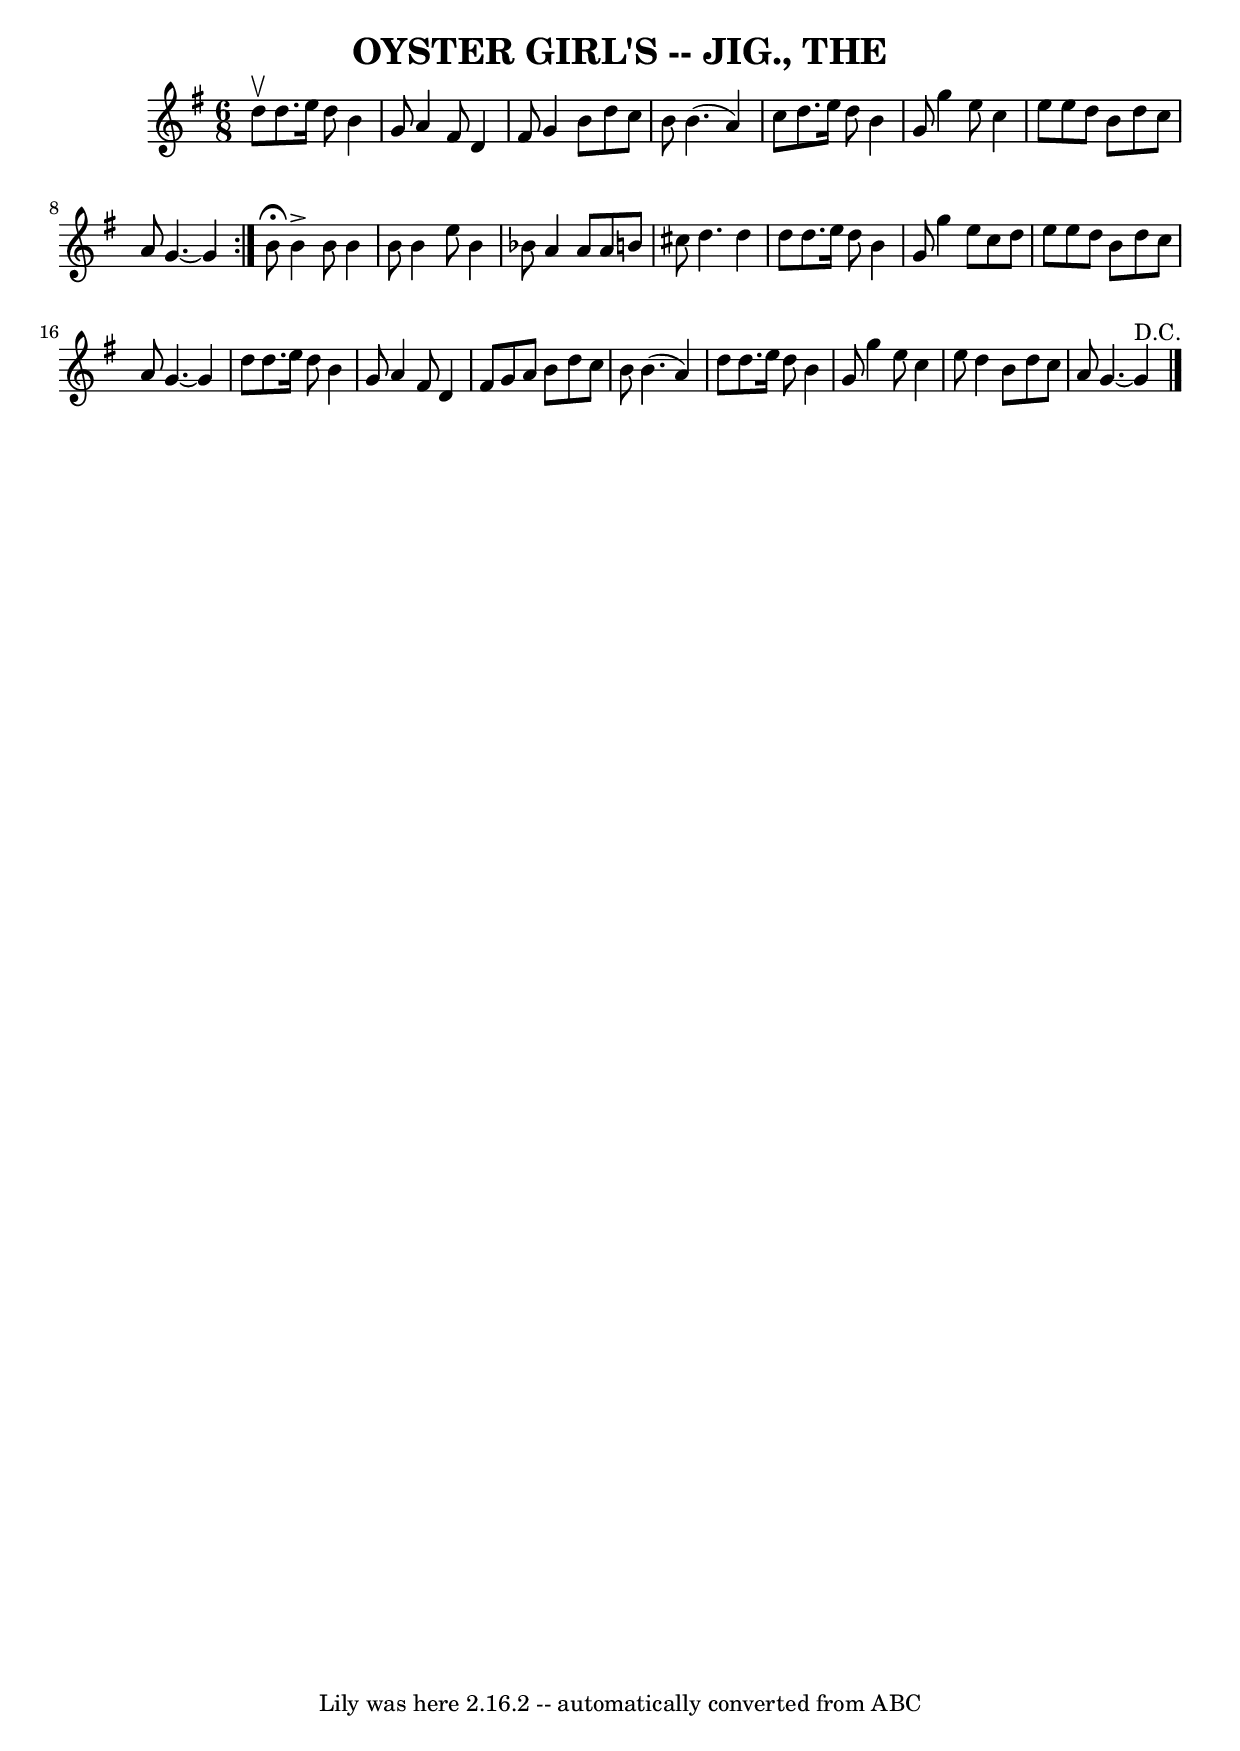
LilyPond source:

\version "2.16.2"
\include "Mammoth.ily"
\header {
  %% book = "Coles pg. 65.2"
  crossRefNumber = "18"
  footnotes = ""
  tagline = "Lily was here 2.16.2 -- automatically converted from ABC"
  title = "OYSTER GIRL'S -- JIG., THE"

}
voicedefault =  {



  \repeat volta 2 {

    \time 6/8 
    \key g \major d''8^\upbow |
    d''8. e''16 d''8 b'4 
    g'8  |
    a'4 fis'8 d'4 fis'8  |
    g'4 b'8 d''8  
    c''8 b'8  |
    b'4. (a'4) c''8  |
    d''8. e''16  
    d''8 b'4 g'8  |
    g''4 e''8 c''4 e''8  |
    e''8  
    d''8 b'8 d''8 c''8 a'8  |
    g'4.   ~ g'4      
  } b'8 
  ^\fermata |
  b'4^\accent b'8 b'4 b'8  |
  b'4 e''8   
  b'4 bes'8  |
  a'4 a'8 a'8 b'8 cis''8  |
  d''4.  
  d''4 d''8  |
  d''8. e''16 d''8 b'4 g'8  |
  
  g''4 e''8 c''8 d''8 e''8  |
  e''8 d''8 b'8 d''8    
  c''8 a'8  |
  g'4.   ~ g'4 d''8  |
  d''8. e''16    
  d''8 b'4 g'8  |
  a'4 fis'8 d'4 fis'8  |
  g'8    
  a'8 b'8 d''8 c''8 b'8  |
  b'4. (a'4) d''8  |
  
  d''8. e''16 d''8 b'4 g'8  |
  g''4 e''8 c''4    
  e''8  |
  d''4 b'8 d''8 c''8 a'8  |
  g'4.   ~ g'4 
  ^"D.C." \bar "|."   

}

\score{
  <<

    \context Staff="default"
    {
      \voicedefault 
      
    }

  >>
  \layout {
    
  }
  \midi {
  }

}
